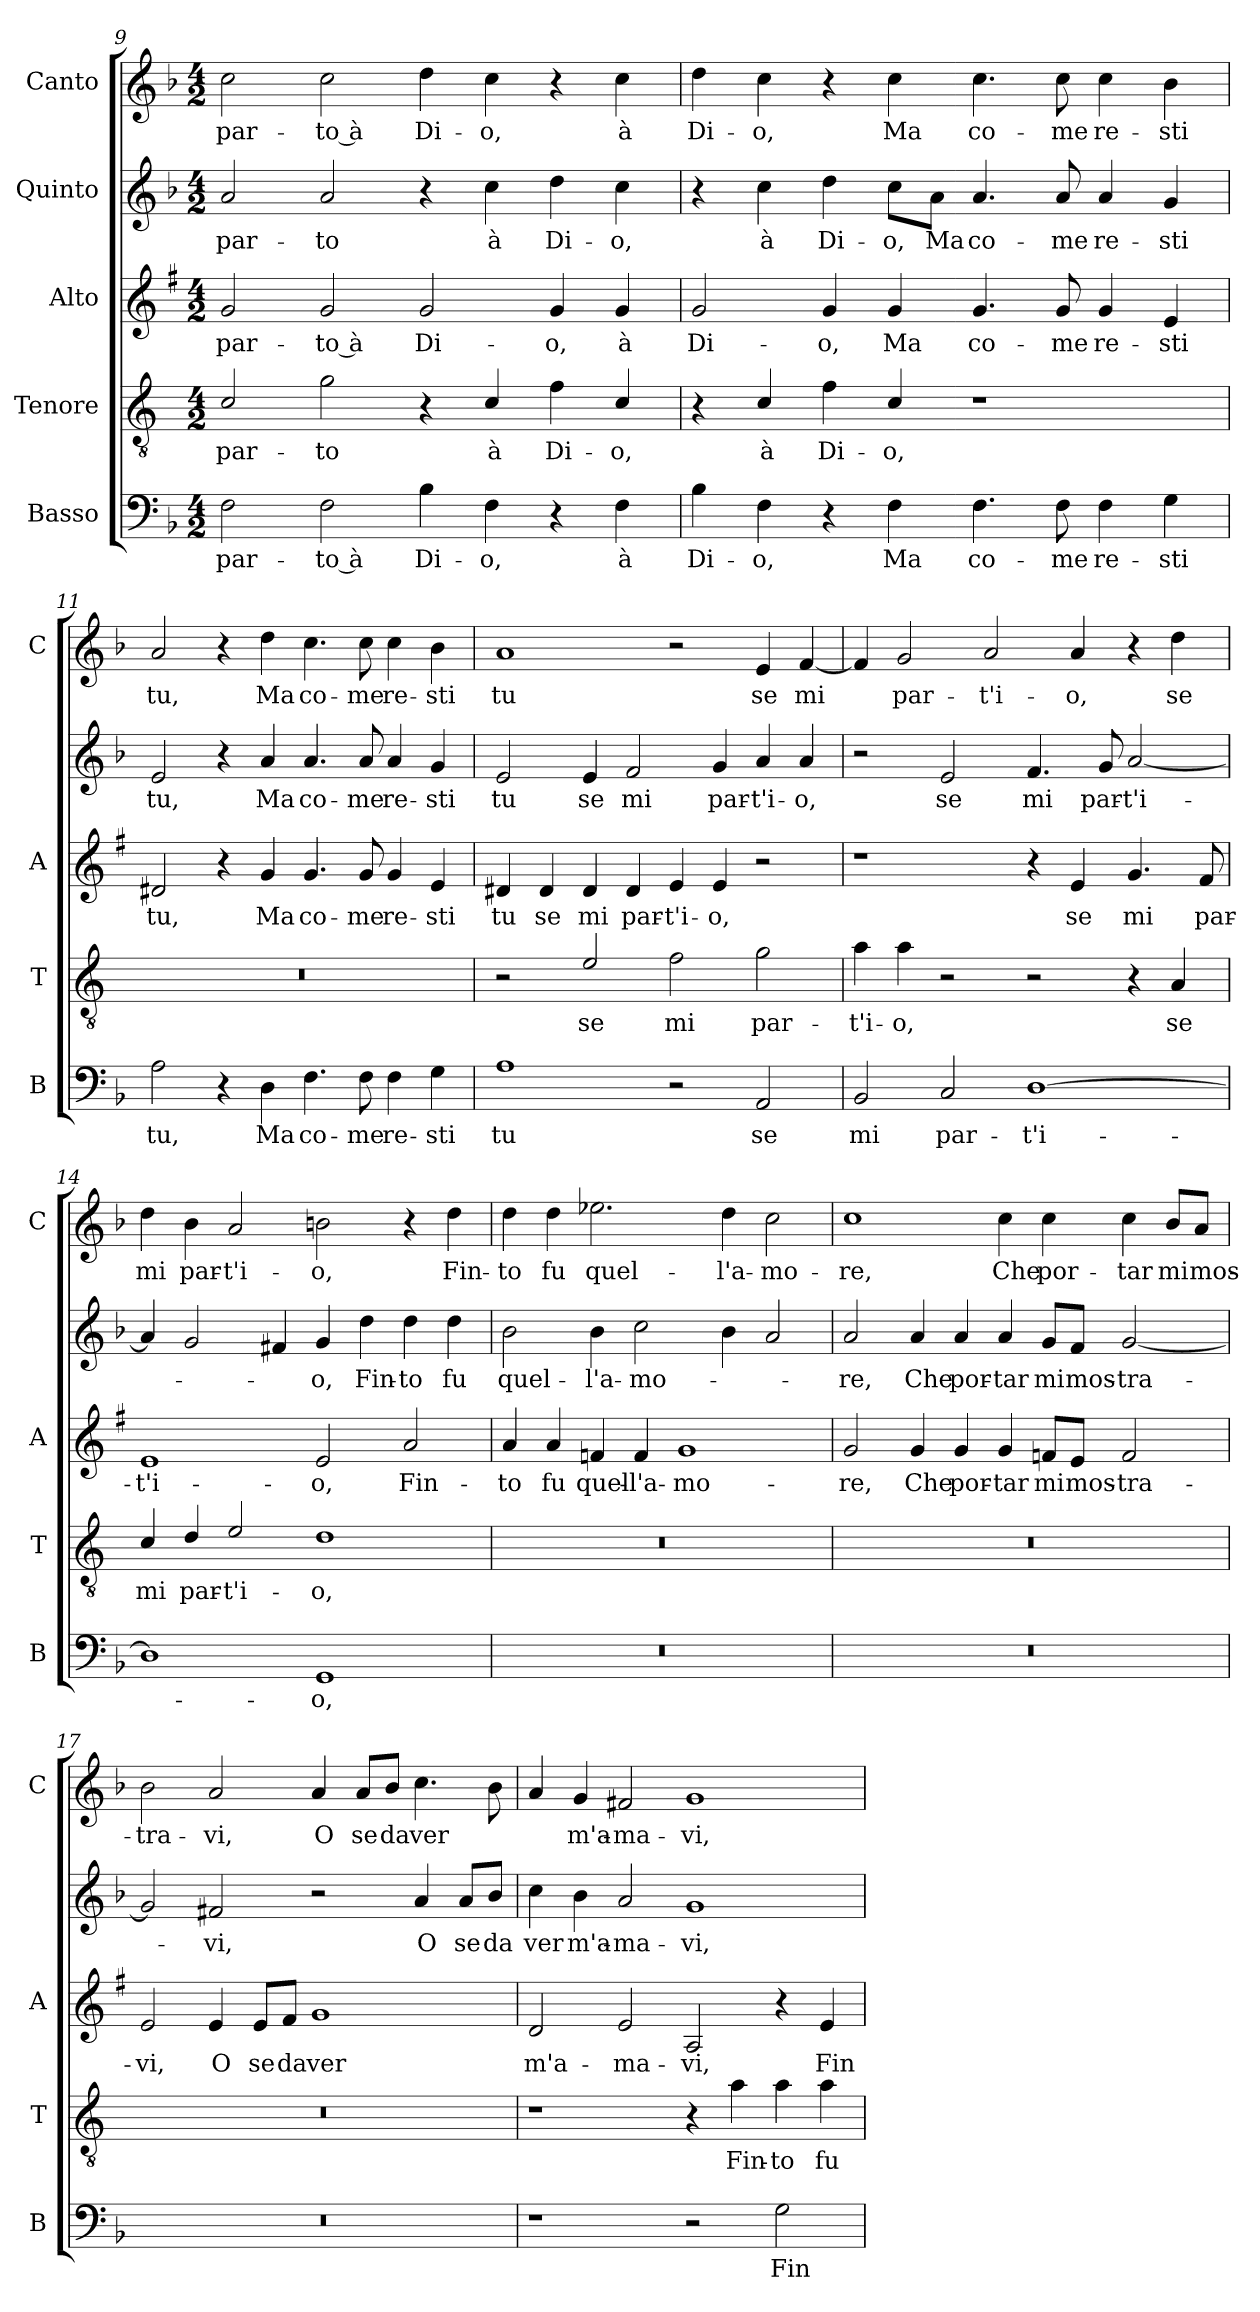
**kern	**text	**kern	**text	**kern	**text	**kern	**text	**kern	**text
*part5	*part5	*part4	*part4	*part3	*part3	*part2	*part2	*part1	*part1
*staff5	*staff5	*staff4	*staff4	*staff3	*staff3	*staff2	*staff2	*staff1	*staff1
*I"Basso	*	*I"Tenore	*	*I"Alto	*	*I"Quinto	*	*I"Canto	*
*I'B	*	*I'T	*	*I'A	*	*	*	*I'C	*
*clefF4	*	*clefGv2	*	*clefG2	*	*clefG2	*	*clefG2	*
*	*	*ITrd4c7	*	*ITrd1c2	*	*	*	*	*
*k[b-]	*	*k[b-]	*	*k[b-]	*	*k[b-]	*	*k[b-]	*
*F:	*	*F:	*	*F:	*	*F:	*	*F:	*
*M4/2	*	*M4/2	*	*M4/2	*	*M4/2	*	*M4/2	*
=9	=9	=9	=9	=9	=9	=9	=9	=9	=9
!	!LO:LY:b	!	!LO:LY:b	!	!LO:LY:b	!	!LO:LY:b	!	!LO:LY:b
2F\	par-	2F/	par-	2f/	par-	2a/	par-	2cc\	par-
!	!LO:LY:b	!	!LO:LY:b	!	!LO:LY:b	!	!LO:LY:b	!	!LO:LY:b
2F\	-to à	2c\	-to	2f/	-to à	2a/	-to	2cc\	-to à
!	!LO:LY:b	!	!	!	!LO:LY:b	!	!	!	!LO:LY:b
4B-\	Di-	4r	.	2f/	Di-	4r	.	4dd\	Di-
!	!LO:LY:b	!	!LO:LY:b	!	!	!	!LO:LY:b	!	!LO:LY:b
4F\	-o,	4F/	à	.	.	4cc\	à	4cc\	-o,
!	!	!	!LO:LY:b	!	!LO:LY:b	!	!LO:LY:b	!	!
4r	.	4B-\	Di-	4f/	-o,	4dd\	Di-	4r	.
!	!LO:LY:b	!	!LO:LY:b	!	!LO:LY:b	!	!LO:LY:b	!	!LO:LY:b
4F\	à	4F/	-o,	4f/	à	4cc\	-o,	4cc\	à
=10	=10	=10	=10	=10	=10	=10	=10	=10	=10
!	!LO:LY:b	!	!	!	!LO:LY:b	!	!	!	!LO:LY:b
4B-\	Di-	4r	.	2f/	Di-	4r	.	4dd\	Di-
!	!LO:LY:b	!	!LO:LY:b	!	!	!	!LO:LY:b	!	!LO:LY:b
4F\	-o,	4F/	à	.	.	4cc\	à	4cc\	-o,
!	!	!	!LO:LY:b	!	!LO:LY:b	!	!LO:LY:b	!	!
4r	.	4B-\	Di-	4f/	-o,	4dd\	Di-	4r	.
!	!LO:LY:b	!	!LO:LY:b	!	!LO:LY:b	!	!LO:LY:b	!	!LO:LY:b
4F\	Ma	4F/	-o,	4f/	Ma	8cc\L	-o,	4cc\	Ma
!	!	!	!	!	!	!	!LO:LY:b	!	!
.	.	.	.	.	.	8a\J	Ma	.	.
!	!LO:LY:b	!	!	!	!LO:LY:b	!	!LO:LY:b	!	!LO:LY:b
4.F\	co-	1r	.	4.f/	co-	4.a/	co-	4.cc\	co-
!	!LO:LY:b	!	!	!	!LO:LY:b	!	!LO:LY:b	!	!LO:LY:b
8F\	-me	.	.	8f/	-me	8a/	-me	8cc\	-me
!	!LO:LY:b	!	!	!	!LO:LY:b	!	!LO:LY:b	!	!LO:LY:b
4F\	re-	.	.	4f/	re-	4a/	re-	4cc\	re-
!	!LO:LY:b	!	!	!	!LO:LY:b	!	!LO:LY:b	!	!LO:LY:b
4G\	-sti	.	.	4d/	-sti	4g/	-sti	4b-\	-sti
=11	=11	=11	=11	=11	=11	=11	=11	=11	=11
!	!LO:LY:b	!	!	!	!LO:LY:b	!	!LO:LY:b	!	!LO:LY:b
2A\	tu,	0r	.	2c#X/	tu,	2e/	tu,	2a/	tu,
4r	.	.	.	4r	.	4r	.	4r	.
!	!LO:LY:b	!	!	!	!LO:LY:b	!	!LO:LY:b	!	!LO:LY:b
4D\	Ma	.	.	4f/	Ma	4a/	Ma	4dd\	Ma
!	!LO:LY:b	!	!	!	!LO:LY:b	!	!LO:LY:b	!	!LO:LY:b
4.F\	co-	.	.	4.f/	co-	4.a/	co-	4.cc\	co-
!	!LO:LY:b	!	!	!	!LO:LY:b	!	!LO:LY:b	!	!LO:LY:b
8F\	-me	.	.	8f/	-me	8a/	-me	8cc\	-me
!	!LO:LY:b	!	!	!	!LO:LY:b	!	!LO:LY:b	!	!LO:LY:b
4F\	re-	.	.	4f/	re-	4a/	re-	4cc\	re-
!	!LO:LY:b	!	!	!	!LO:LY:b	!	!LO:LY:b	!	!LO:LY:b
4G\	-sti	.	.	4d/	-sti	4g/	-sti	4b-\	-sti
!!LO:PB:g=z
=12	=12	=12	=12	=12	=12	=12	=12	=12	=12
!	!LO:LY:b	!	!	!	!LO:LY:b	!	!LO:LY:b	!	!LO:LY:b
1A	tu	2r	.	4c#X/	tu	2e/	tu	1a	tu
!	!	!	!	!	!LO:LY:b	!	!	!	!
.	.	.	.	4c#/	se	.	.	.	.
!	!	!	!LO:LY:b	!	!LO:LY:b	!	!LO:LY:b	!	!
.	.	2A/	se	4c#/	mi	4e/	se	.	.
!	!	!	!	!	!LO:LY:b	!	!LO:LY:b	!	!
.	.	.	.	4c#/	par-	2f/	mi	.	.
!	!	!	!LO:LY:b	!	!LO:LY:b	!	!	!	!
2r	.	2B-\	mi	4d/	-t'i-	.	.	2r	.
!	!	!	!	!	!LO:LY:b	!	!LO:LY:b	!	!
.	.	.	.	4d/	-o,	4g/	par-	.	.
!	!LO:LY:b	!	!LO:LY:b	!	!	!	!LO:LY:b	!	!LO:LY:b
2AA/	se	2c\	par-	2r	.	4a/	-t'i-	4e/	se
!	!	!	!	!	!	!	!LO:LY:b	!	!LO:LY:b
.	.	.	.	.	.	4a/	-o,	[4f/	mi
=13	=13	=13	=13	=13	=13	=13	=13	=13	=13
!	!LO:LY:b	!	!LO:LY:b	!	!	!	!	!	!
2BB-/	mi	4d\	-t'i-	1r	.	2r	.	4f/]	.
!	!	!	!LO:LY:b	!	!	!	!	!	!LO:LY:b
.	.	4d\	-o,	.	.	.	.	2g/	par-
!	!LO:LY:b	!	!	!	!	!	!LO:LY:b	!	!
2C/	par-	2r	.	.	.	2e/	se	.	.
!	!	!	!	!	!	!	!	!	!LO:LY:b
.	.	.	.	.	.	.	.	2a/	-t'i-
!	!LO:LY:b	!	!	!	!	!	!LO:LY:b	!	!
[1D	-t'i-	2r	.	4r	.	4.f/	mi	.	.
!	!	!	!	!	!LO:LY:b	!	!	!	!LO:LY:b
.	.	.	.	4d/	se	.	.	4a/	-o,
!	!	!	!	!	!	!	!LO:LY:b	!	!
.	.	.	.	.	.	8g/	par-	.	.
!	!	!	!	!	!LO:LY:b	!	!LO:LY:b	!	!
.	.	4r	.	4.f/	mi	[2a/	-t'i-	4r	.
!	!	!	!LO:LY:b	!	!	!	!	!	!LO:LY:b
.	.	4D/	se	.	.	.	.	4dd\	se
!	!	!	!	!	!LO:LY:b	!	!	!	!
.	.	.	.	8e/	par-	.	.	.	.
=14	=14	=14	=14	=14	=14	=14	=14	=14	=14
!	!	!	!LO:LY:b	!	!LO:LY:b	!	!	!	!LO:LY:b
1D]	.	4F/	mi	1d	-t'i-	4a/]	.	4dd\	mi
!	!	!	!LO:LY:b	!	!	!	!	!	!LO:LY:b
.	.	4G/	par-	.	.	2g/	.	4b-\	par-
!	!	!	!LO:LY:b	!	!	!	!	!	!LO:LY:b
.	.	2A/	-t'i-	.	.	.	.	2a/	-t'i-
.	.	.	.	.	.	4f#X/	.	.	.
!	!LO:LY:b	!	!LO:LY:b	!	!LO:LY:b	!	!LO:LY:b	!	!LO:LY:b
1GG	-o,	1G	-o,	2d/	-o,	4g/	-o,	2bn\	-o,
!	!	!	!	!	!	!	!LO:LY:b	!	!
.	.	.	.	.	.	4dd\	Fin-	.	.
!	!	!	!	!	!LO:LY:b	!	!LO:LY:b	!	!
.	.	.	.	2g/	Fin-	4dd\	-to	4r	.
!	!	!	!	!	!	!	!LO:LY:b	!	!LO:LY:b
.	.	.	.	.	.	4dd\	fu	4dd\	Fin-
=15	=15	=15	=15	=15	=15	=15	=15	=15	=15
!	!	!	!	!	!LO:LY:b	!	!LO:LY:b	!	!LO:LY:b
0r	.	0r	.	4g/	-to	2b-\	quel-	4dd\	-to
!	!	!	!	!	!LO:LY:b	!	!	!	!LO:LY:b
.	.	.	.	4g/	fu	.	.	4dd\	fu
!	!	!	!	!	!LO:LY:b	!	!LO:LY:b	!	!LO:LY:b
.	.	.	.	4e-X/	quel-	4b-\	-l'a-	2.ee-X\	quel-
!	!	!	!	!	!LO:LY:b	!	!LO:LY:b	!	!
.	.	.	.	4e-/	-l'a-	2cc\	-mo-	.	.
!	!	!	!	!	!LO:LY:b	!	!	!	!
.	.	.	.	1f	-mo-	.	.	.	.
!	!	!	!	!	!	!	!	!	!LO:LY:b
.	.	.	.	.	.	4b-\	.	4dd\	-l'a-
!	!	!	!	!	!	!	!	!	!LO:LY:b
.	.	.	.	.	.	2a/	.	2cc\	-mo-
!!LO:LB:g=z
=16	=16	=16	=16	=16	=16	=16	=16	=16	=16
!	!	!	!	!	!LO:LY:b	!	!LO:LY:b	!	!LO:LY:b
0r	.	0r	.	2f/	-re,	2a/	-re,	1cc	-re,
!	!	!	!	!	!LO:LY:b	!	!LO:LY:b	!	!
.	.	.	.	4f/	Che	4a/	Che	.	.
!	!	!	!	!	!LO:LY:b	!	!LO:LY:b	!	!
.	.	.	.	4f/	por-	4a/	por-	.	.
!	!	!	!	!	!LO:LY:b	!	!LO:LY:b	!	!LO:LY:b
.	.	.	.	4f/	-tar	4a/	-tar	4cc\	Che
!	!	!	!	!	!LO:LY:b	!	!LO:LY:b	!	!LO:LY:b
.	.	.	.	8e-X/L	mi	8g/L	mi	4cc\	por-
!	!	!	!	!	!LO:LY:b	!	!LO:LY:b	!	!
.	.	.	.	8d/J	mos-	8f/J	mos-	.	.
!	!	!	!	!	!LO:LY:b	!	!LO:LY:b	!	!LO:LY:b
.	.	.	.	2e-/	-tra-	[2g/	-tra-	4cc\	-tar
!	!	!	!	!	!	!	!	!	!LO:LY:b
.	.	.	.	.	.	.	.	8b-/L	mi
!	!	!	!	!	!	!	!	!	!LO:LY:b
.	.	.	.	.	.	.	.	8a/J	mos-
=17	=17	=17	=17	=17	=17	=17	=17	=17	=17
!	!	!	!	!	!LO:LY:b	!	!	!	!LO:LY:b
0r	.	0r	.	2d/	-vi,	2g/]	.	2b-\	-tra-
!	!	!	!	!	!LO:LY:b	!	!LO:LY:b	!	!LO:LY:b
.	.	.	.	4d/	O	2f#X/	-vi,	2a/	-vi,
!	!	!	!	!	!LO:LY:b	!	!	!	!
.	.	.	.	8d/L	se	.	.	.	.
!	!	!	!	!	!LO:LY:b	!	!	!	!
.	.	.	.	8e/J	da	.	.	.	.
!	!	!	!	!	!LO:LY:b	!	!	!	!LO:LY:b
.	.	.	.	1f	ver	2r	.	4a/	O
!	!	!	!	!	!	!	!	!	!LO:LY:b
.	.	.	.	.	.	.	.	8a/L	se
!	!	!	!	!	!	!	!	!	!LO:LY:b
.	.	.	.	.	.	.	.	8b-/J	da
!	!	!	!	!	!	!	!LO:LY:b	!	!LO:LY:b
.	.	.	.	.	.	4a/	O	4.cc\	ver
!	!	!	!	!	!	!	!LO:LY:b	!	!
.	.	.	.	.	.	8a/L	se	.	.
!	!	!	!	!	!	!	!LO:LY:b	!	!
.	.	.	.	.	.	8b-/J	da	8b-\	.
=18	=18	=18	=18	=18	=18	=18	=18	=18	=18
!	!	!	!	!	!LO:LY:b	!	!LO:LY:b	!	!
1r	.	1r	.	2c/	m'a-	4cc\	ver	4a/	.
!	!	!	!	!	!	!	!LO:LY:b	!	!LO:LY:b
.	.	.	.	.	.	4b-\	m'a-	4g/	m'a-
!	!	!	!	!	!LO:LY:b	!	!LO:LY:b	!	!LO:LY:b
.	.	.	.	2d/	-ma-	2a/	-ma-	2f#X/	-ma-
!	!	!	!	!	!LO:LY:b	!	!LO:LY:b	!	!LO:LY:b
2r	.	4r	.	2G/	-vi,	1g	-vi,	1g	-vi,
!	!	!	!LO:LY:b	!	!	!	!	!	!
.	.	4d\	Fin-	.	.	.	.	.	.
!	!LO:LY:b	!	!LO:LY:b	!	!	!	!	!	!
2G\	Fin-	4d\	-to	4r	.	.	.	.	.
!	!	!	!LO:LY:b	!	!LO:LY:b	!	!	!	!
.	.	4d\	fu	4d/	Fin-	.	.	.	.
=	=	=	=	=	=	=	=	=	=
*-	*-	*-	*-	*-	*-	*-	*-	*-	*-
